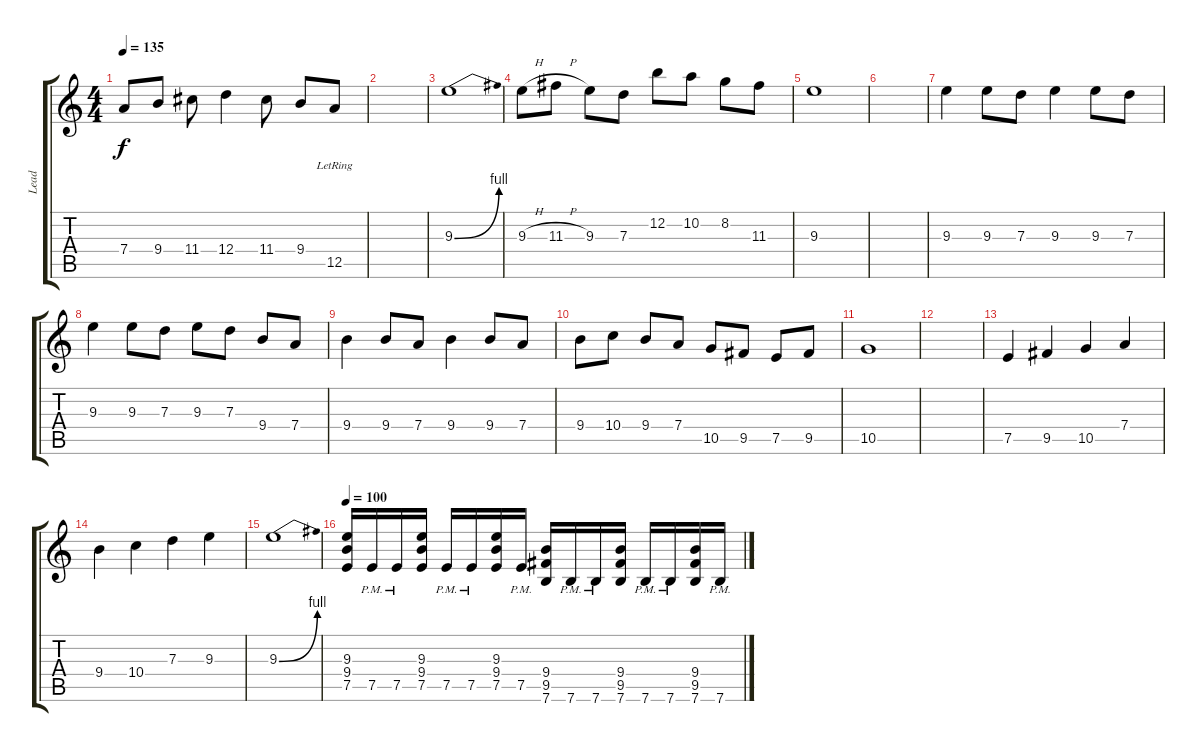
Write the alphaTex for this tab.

\track ("Lead" "Lead") {instrument distortionguitar}
\staff {score tabs}
\tuning (E4 B3 G3 D3 A2 E2) {hide}
\ts (4 4)
\tempo 135
\clef g2
\ks c
7.4.8{dy f} 9.4.8 11.4.8 12.4.4 11.4.8 9.4.8 12.5{lr}.8 |
|
9.3{be (bend 0 0 60 4)}.1 |
9.3{h}.8 11.3{h}.8 9.3.8 7.3.8 12.2.8 10.2.8 8.2.8 11.3.8 |
9.3.1 |
|
9.3.4 9.3.8 7.3.8 9.3.4 9.3.8 7.3.8 |
9.3.4 9.3.8 7.3.8 9.3.8 7.3.8 9.4.8 7.4.8 |
9.4.4 9.4.8 7.4.8 9.4.4 9.4.8 7.4.8 |
9.4.8 10.4.8 9.4.8 7.4.8 10.5.8 9.5.8 7.5.8 9.5.8 |
10.5.1 |
|
7.5.4 9.5.4 10.5.4 7.4.4 |
9.4.4 10.4.4 7.3.4 9.3.4 |
9.3{be (bend 0 0 60 4)}.1 |
\tempo 100
(9.3 9.4 7.5).16 7.5{pm}.16 7.5{pm}.16 (9.3 9.4 7.5).16 7.5{pm}.16 7.5{pm}.16 (9.3 9.4 7.5).16 7.5{pm}.16 (9.4 9.5 7.6).16 7.6{pm}.16 7.6{pm}.16 (9.4 9.5 7.6).16 7.6{pm}.16 7.6{pm}.16 (9.4 9.5 7.6).16 7.6{pm}.16
